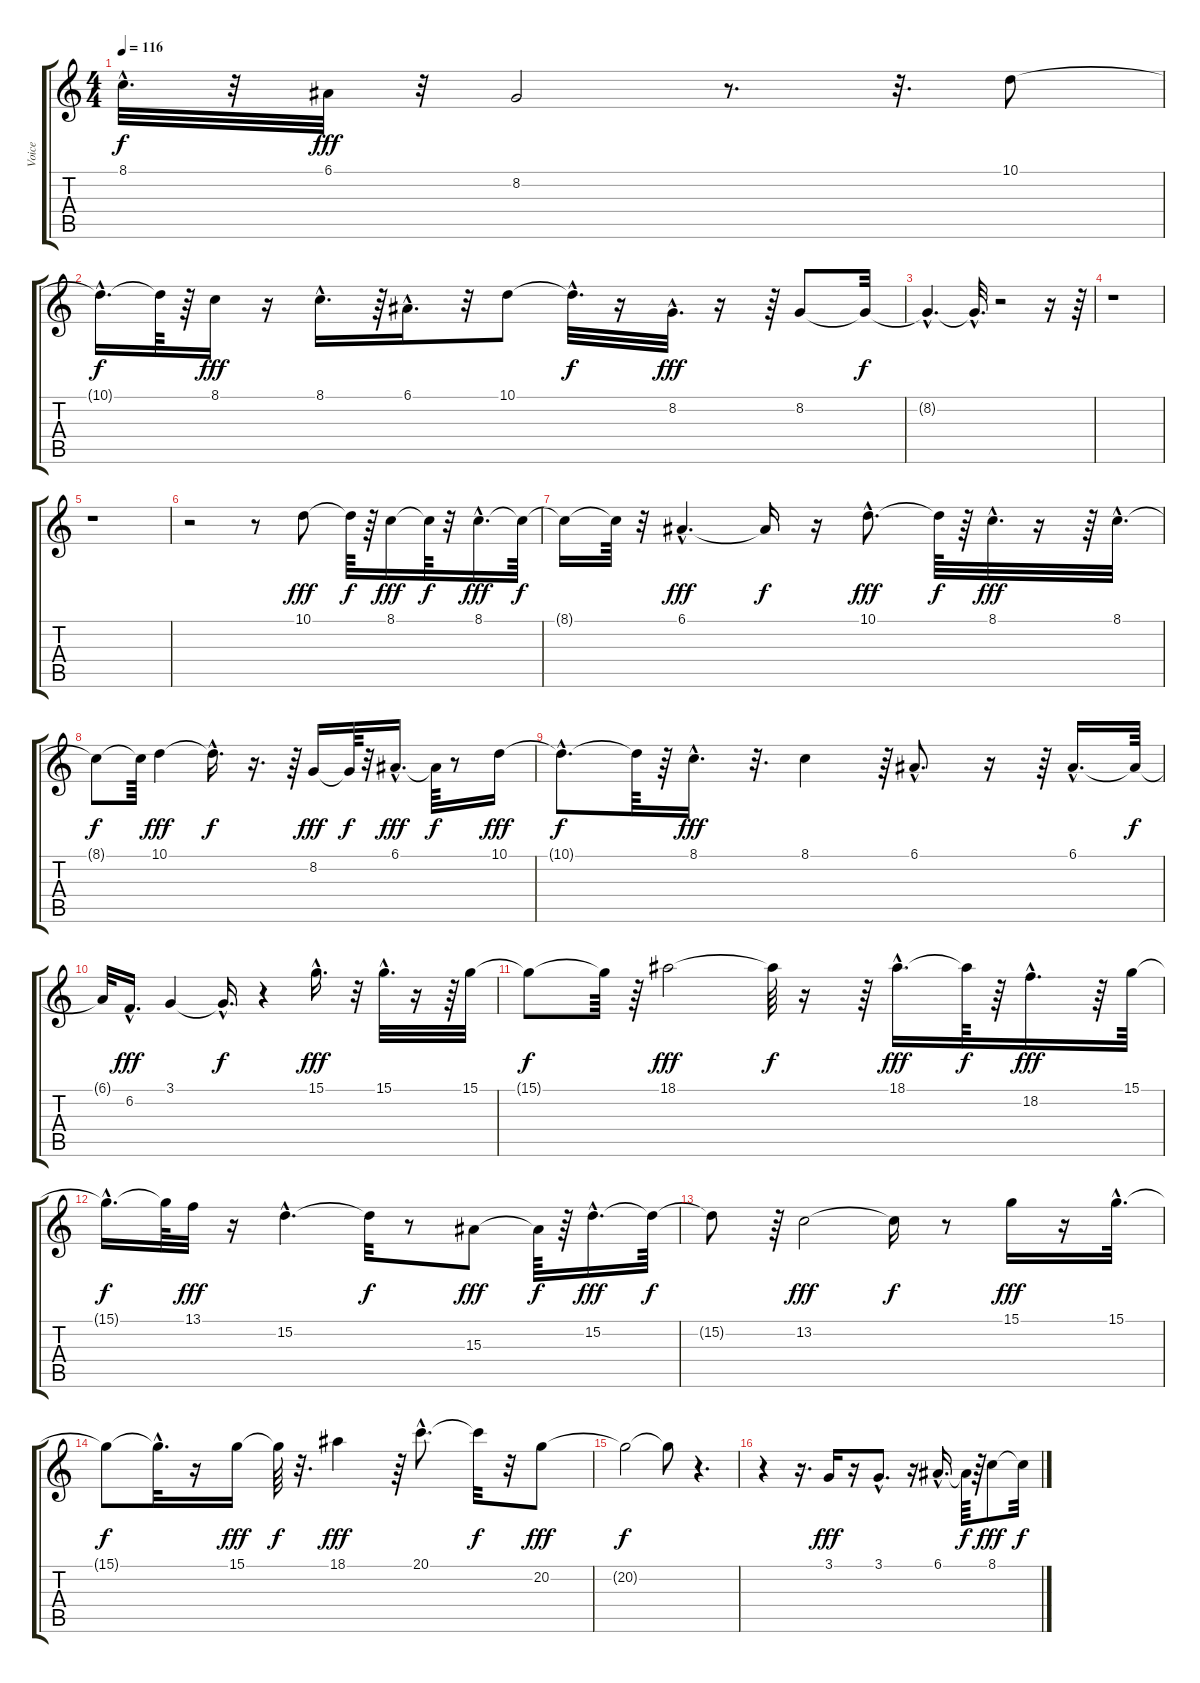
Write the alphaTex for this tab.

\track ("Voice" "Voice") {instrument lead2sawtooth}
\staff {score tabs}
\tuning (E4 B3 G3 D3 A2 E2) {hide}
\ts (4 4)
\tempo 116
\clef g2
\ks c
8.1{hac t}.32{d dy f} r.32 6.1.32{dy fff} r.32 8.2.2 r.8{d} r.32{d} 10.1.8 |
10.1{hac t}.16{d dy f} 10.1{t}.64 r.64 8.1.16{dy fff} r.16 8.1{hac}.16{d} r.64 6.1{hac}.16{d} r.32 10.1.8 10.1{hac t}.32{d dy f} r.16 8.2{hac}.32{d dy fff} r.16 r.64 8.2.8 8.2{t}.32{dy f} |
8.2{hac t}.4{d} 8.2{hac t}.32{d} r.2 r.16 r.64 |
r.1 |
r.1 |
r.2 r.8 10.1.8{dy fff} 10.1{t}.64{dy f} r.64 8.1.16{dy fff} 8.1{t}.64{dy f} r.32 8.1{hac}.16{d dy fff} 8.1{t}.64{dy f} |
8.1{t}.16 8.1{t}.64 r.32 6.1{hac}.4{d dy fff} 6.1{t}.16{dy f} r.16 10.1{hac}.8{d dy fff} 10.1{t}.64{dy f} r.64 8.1{hac}.32{d dy fff} r.16 r.64 8.1{hac}.32{d} |
8.1{t}.8{dy f} 8.1{t}.64 10.1.4{dy fff} 10.1{hac t}.16{d dy f} r.16{d} r.64 8.2.16{dy fff} 8.2{t}.64{dy f} r.32 6.1{hac}.16{d dy fff} 6.1{t}.64{dy f} r.8 10.1.16{dy fff} |
10.1{hac t}.8{d dy f} 10.1{t}.64 r.64 8.1{hac}.16{d dy fff} r.32{d} 8.1.4 r.64 6.1{hac}.8{d} r.16 r.64 6.1{hac}.16{d} 6.1{t}.64{dy f} |
6.1{t}.32 6.2{hac}.16{d dy fff} 3.1.4 3.1{hac t}.16{d dy f} r.4 15.1{hac}.16{d dy fff} r.32 15.1{hac}.32{d} r.16 r.64 15.1.32 |
15.1{t}.8{dy f} 15.1{t}.64 r.64 18.1.2{dy fff} 18.1{t}.64{dy f} r.16 r.64 18.1{hac}.16{d dy fff} 18.1{t}.64{dy f} r.64 18.2{hac}.16{d dy fff} r.64 15.1.64 |
15.1{hac t}.16{d dy f} 15.1{t}.64 13.1.32{dy fff} r.16 15.2{hac}.4{d} 15.2{t}.32{dy f} r.8 15.3.8{dy fff} 15.3{t}.64{dy f} r.64 15.2{hac}.16{d dy fff} 15.2{t}.64{dy f} |
15.2{t}.8 r.64 13.2.2{dy fff} 13.2{t}.16{dy f} r.8 15.1.16{dy fff} r.16 15.1{hac}.32{d} |
15.1{t}.8{dy f} 15.1{hac t}.32{d} r.16 15.1.16{dy fff} 15.1{t}.64{dy f} r.32{d} 18.1.4{dy fff} r.64 20.1{hac}.8{d} 20.1{t}.32{dy f} r.32 20.2.8{dy fff} |
20.2{t}.2{dy f} 20.2{t}.8 r.4{d} |
r.4 r.16{d} 3.1.16{dy fff} r.16 3.1{hac}.8{d} r.16 6.1{hac}.16{d} 6.1{t}.64{dy f} r.64 8.1.8{dy fff} 8.1{t}.32{dy f}
